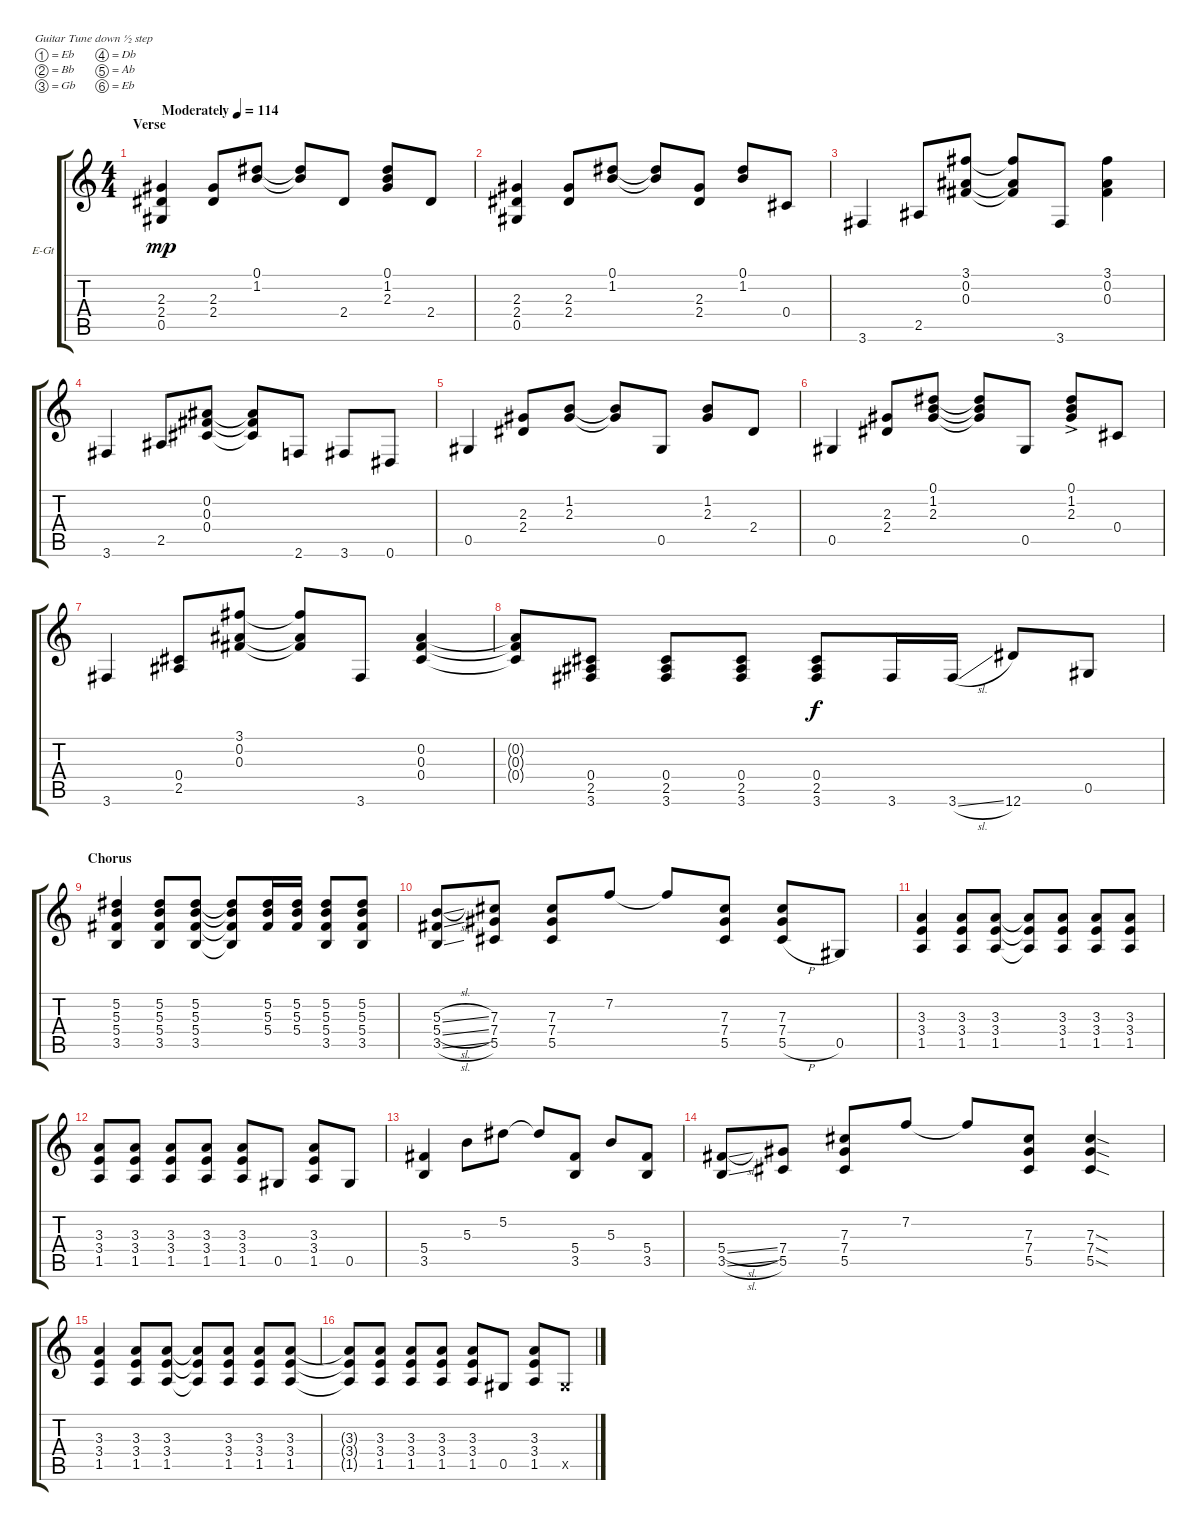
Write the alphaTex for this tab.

\defaultSystemsLayout 4
\bracketExtendMode groupsimilarinstruments
\firstSystemTrackNameOrientation horizontal
\otherSystemsTrackNameOrientation horizontal
\track ("Electric Guitar" "E-Gt") {instrument electricguitarclean}
\staff {score tabs}
\tuning (Eb4 Bb3 Gb3 Db3 Ab2 Eb2)
\ts (4 4)
\section ("" "Verse")
\tempo (114 "Moderately")
\clef g2
\scale
1.13871
\ks c
(0.5 2.4 2.3).4{dy mp instrument electricguitarclean} (2.3 2.4).8 (0.1 1.2).8 (1.2{t} 0.1{t}).8 2.4.8 (2.3 1.2 0.1).8 2.4.8 |
\scale
0.930643 (0.5 2.4 2.3).4 (2.3 2.4).8 (0.1 1.2).8 (1.2{t} 0.1{t}).8 (2.4 2.3).8 (0.1 1.2).8 0.4.8 |
\scale
0.930643 3.6.4 2.5.8 (3.1 0.3 0.2).8 (0.2{t} 0.3{t} 3.1{t}).8 3.6.8 (3.1 0.2 0.3).4 |
\scale
1.07818 3.6.4 2.5.8 (0.3 0.4 0.2).8 (0.2{t} 0.3{t} 0.4{t}).8 2.6.8 3.6.8 0.6.8 |
\scale
0.960908 0.5.4 (2.4 2.3).8 (2.3 1.2).8 (1.2{t} 2.3{t}).8 0.5.8 (2.3 1.2).8 2.4.8 |
\scale
0.960908 0.5.4 (2.4 2.3).8 (2.3 1.2 0.1).8 (1.2{t} 2.3{t} 0.1{t}).8 0.5.8 (2.3{ac} 1.2{ac} 0.1{ac}).8 0.4.8 |
\scale
1.07818 3.6.4 (2.5 0.4).8 (3.1 0.2 0.3).8 (0.2{t} 0.3{t} 3.1{t}).8 3.6.8 (0.4 0.3 0.2).4 |
\scale
0.960908 (0.4{t} 0.3{t} 0.2{t}).8 (3.6 2.5 0.4).8 (3.6 2.5 0.4).8 (3.6 2.5 0.4).8 (3.6 2.5 0.4).8{dy f} 3.6.16 3.6{sl}.16 12.6.8 0.5.8 |
\section ("" "Chorus")
\scale
0.960908 (3.5 5.4 5.3 5.2).4 (3.5 5.4 5.3 5.2).8 (3.5 5.4 5.3 5.2).8 (3.5{t} 5.4{t} 5.3{t} 5.2{t}).8 (5.4 5.3 5.2).16 (5.2 5.3 5.4).16 (3.5 5.4 5.3 5.2).8 (5.4 5.3 5.2 3.5).8 |
\scale
1.07818 (3.5{sl} 5.4{sl} 5.3{sl}).8 (5.5 7.4 7.3).8 (5.5 7.4 7.3).8 7.2.8 7.2{t}.8 (7.3 7.4 5.5).8 (5.5{h} 7.4 7.3).8 0.5.8 |
\scale
0.960908 (1.5 3.4 3.3).4 (1.5 3.4 3.3).8 (1.5 3.4 3.3).8 (1.5{t} 3.4{t} 3.3{t}).8 (1.5 3.4 3.3).8 (1.5 3.4 3.3).8 (1.5 3.4 3.3).8 |
\scale
0.960908 (1.5 3.4 3.3).8 (1.5 3.4 3.3).8 (1.5 3.4 3.3).8 (1.5 3.4 3.3).8 (1.5 3.4 3.3).8 0.5.8 (1.5 3.4 3.3).8 0.5.8 |
\scale
1.07818 (3.5 5.4).4 5.3.8 5.2.8 5.2{t}.8 (3.5 5.4).8 5.3.8 (3.5 5.4).8 |
\scale
0.960908 (3.5{sl} 5.4{sl}).8 (5.5 7.4).8 (5.5 7.4 7.3).8 7.2.8 7.2{t}.8 (5.5 7.4 7.3).8 (5.5{sod} 7.4{sod} 7.3{sod}).4 |
\scale
0.960908 (1.5 3.4 3.3).4 (1.5 3.4 3.3).8 (1.5 3.4 3.3).8 (1.5{t} 3.4{t} 3.3{t}).8 (1.5 3.4 3.3).8 (1.5 3.4 3.3).8 (1.5 3.4 3.3).8 |
\scale
1.07818 (1.5{t} 3.4{t} 3.3{t}).8 (1.5 3.4 3.3).8 (1.5 3.4 3.3).8 (1.5 3.4 3.3).8 (1.5 3.4 3.3).8 0.5.8 (1.5 3.4 3.3).8 0.5{x}.8
